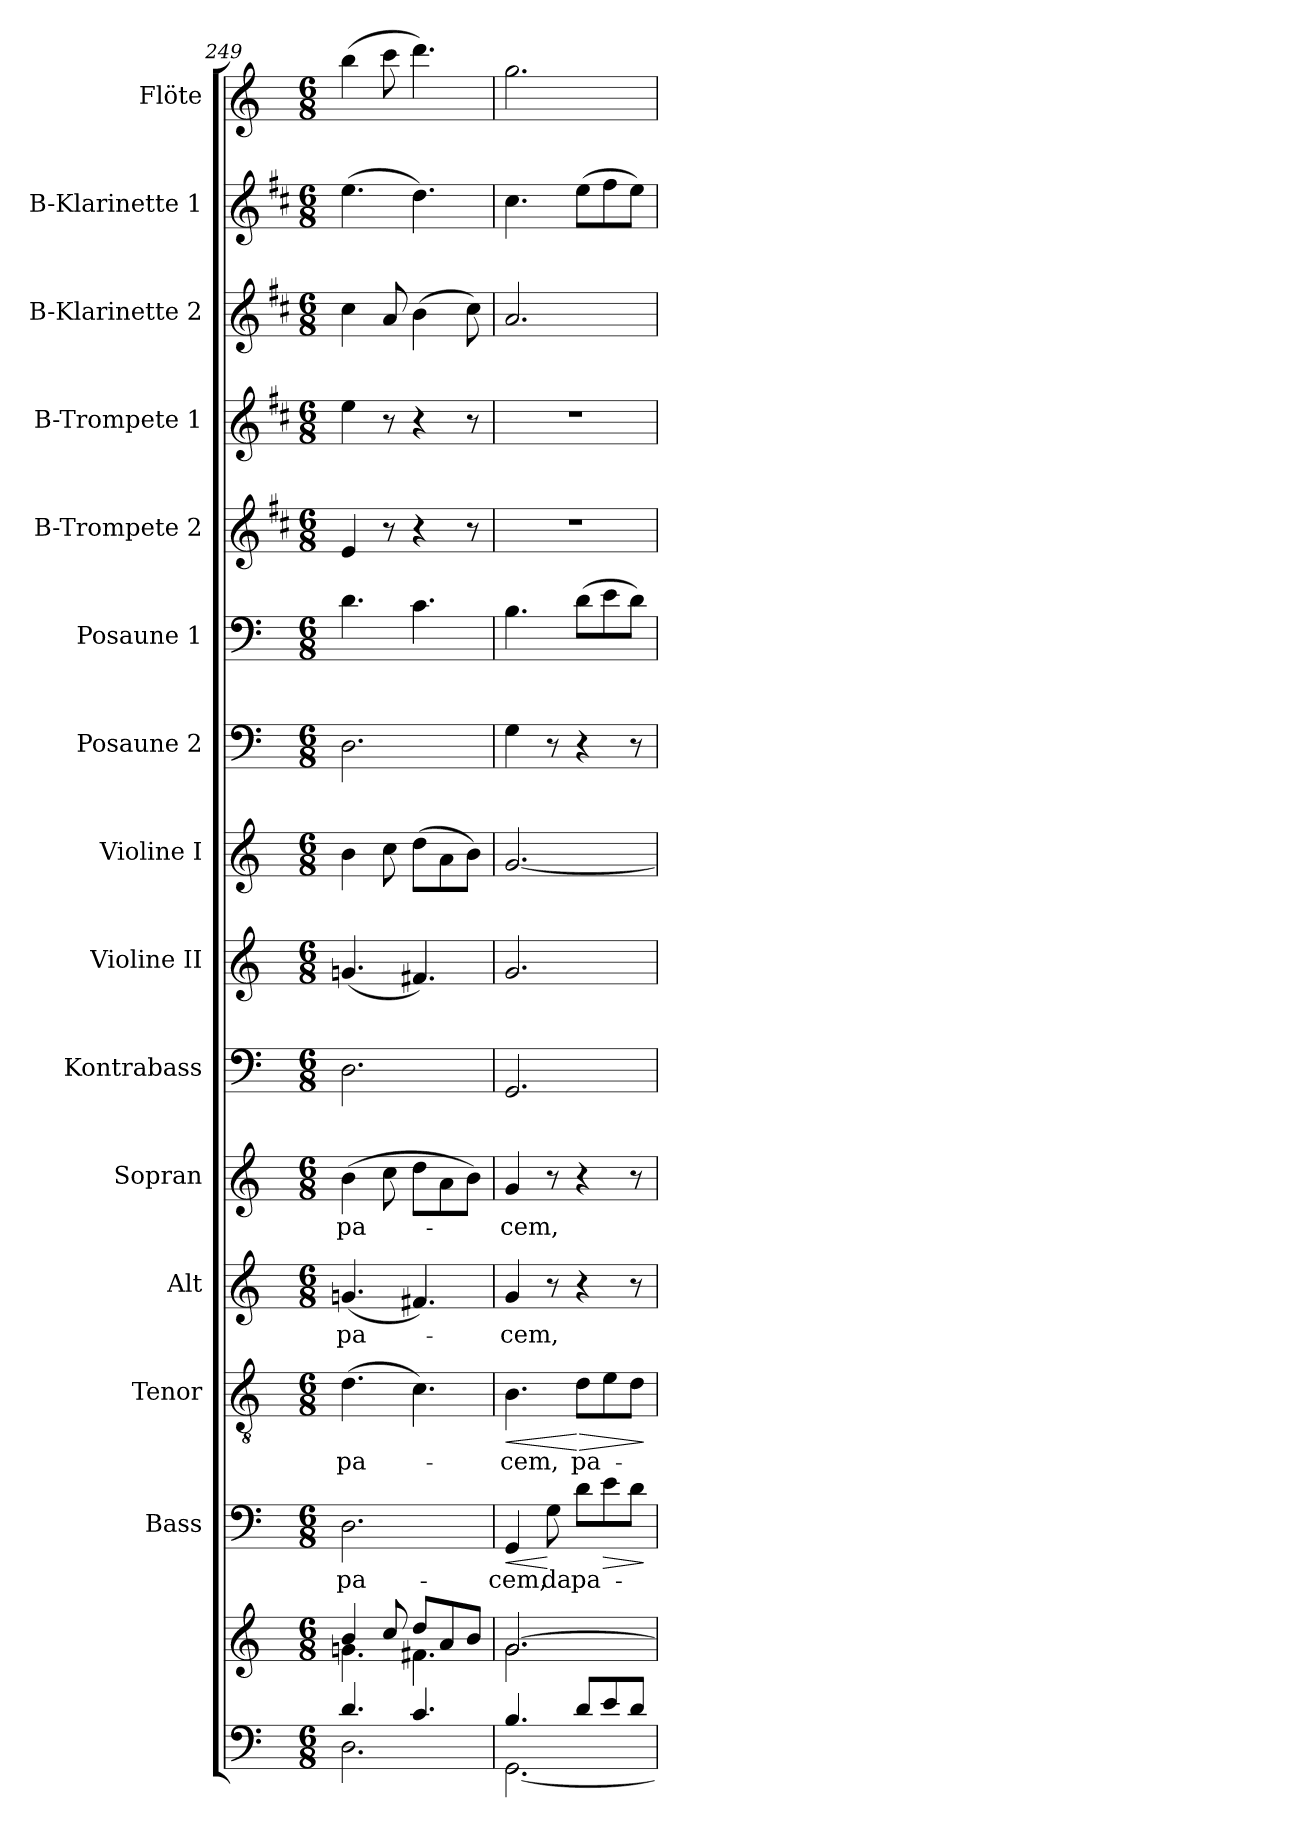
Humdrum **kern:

**kern	**kern	**kern	**text	**dynam	**kern	**text	**dynam	**kern	**text	**kern	**text	**kern	**kern	**kern	**kern	**kern	**kern	**kern	**kern	**kern	**kern
*part15	*part15	*part14	*part14	*part14	*part13	*part13	*part13	*part12	*part12	*part11	*part11	*part10	*part9	*part8	*part7	*part6	*part5	*part4	*part3	*part2	*part1
*staff16	*staff15	*staff14	*staff14	*staff14	*staff13	*staff13	*staff13	*staff12	*staff12	*staff11	*staff11	*staff10	*staff9	*staff8	*staff7	*staff6	*staff5	*staff4	*staff3	*staff2	*staff1
*	*	*I"Bass	*	*	*I"Tenor	*	*	*I"Alt	*	*I"Sopran	*	*I"Kontrabass	*I"Violine II	*I"Violine I	*I"Posaune 2	*I"Posaune 1	*I"B-Trompete 2	*I"B-Trompete 1	*I"B-Klarinette 2	*I"B-Klarinette 1	*I"Flöte
*	*	*I'B.	*	*	*I'T.	*	*	*I'A.	*	*I'S.	*	*I'Kb.	*I'Vl. II	*I'Vl. I	*I'Pos. 2	*I'Pos. 1	*I'B Trp. 2	*I'B Trp. 1	*I'B Kl. 2	*I'B Kl. 1	*I'Fl.
*clefF4	*clefG2	*clefF4	*	*	*clefGv2	*	*	*clefG2	*	*clefG2	*	*clefF4	*clefG2	*clefG2	*clefF4	*clefF4	*clefG2	*clefG2	*clefG2	*clefG2	*clefG2
*	*	*	*	*	*	*	*	*	*	*	*	*ITrd7c12	*	*	*	*	*ITrd1c2	*ITrd1c2	*ITrd1c2	*ITrd1c2	*
*k[]	*k[]	*k[]	*	*	*k[]	*	*	*k[]	*	*k[]	*	*k[]	*k[]	*k[]	*k[]	*k[]	*k[]	*k[]	*k[]	*k[]	*k[]
*C:	*C:	*C:	*	*	*C:	*	*	*C:	*	*C:	*	*C:	*C:	*C:	*C:	*C:	*C:	*C:	*C:	*C:	*C:
*M6/8	*M6/8	*M6/8	*	*	*M6/8	*	*	*M6/8	*	*M6/8	*	*M6/8	*M6/8	*M6/8	*M6/8	*M6/8	*M6/8	*M6/8	*M6/8	*M6/8	*M6/8
=249	=249	=249	=249	=249	=249	=249	=249	=249	=249	=249	=249	=249	=249	=249	=249	=249	=249	=249	=249	=249	=249
*^	*^	*	*	*	*	*	*	*	*	*	*	*	*	*	*	*	*	*	*	*	*
!	!	!	!	!	!LO:LY:b	!	!	!LO:LY:b	!	!	!LO:LY:b	!	!LO:LY:b	!	!	!	!	!	!	!	!	!	!
4.d/	2.D\	4b/	4.gn\	2.D\	pa-	.	(>4.d\	pa-	.	(<4.gn/	pa-	(>4b\	pa-	2.DD\	(<4.gn/	4b\	2.D\	4.d\	4d/	4dd\	4b\	(>4.dd\	(>4bb\
.	.	8cc/	.	.	.	.	.	.	.	.	.	8cc\	.	.	.	8cc\	.	.	8r	8r	8g/	.	8ccc\
4.c/	.	8dd/L	4.f#X\	.	.	.	4.c\)	.	.	4.f#X/)	.	8dd\L	.	.	4.f#X/)	(>8dd\L	.	4.c\	4r	4r	(>4a\	4.cc\)	4.ddd\)
.	.	8a/	.	.	.	.	.	.	.	.	.	8a\	.	.	.	8a\	.	.	.	.	.	.	.
.	.	8b/J	.	.	.	.	.	.	.	.	.	8b\J)	.	.	.	8b\J)	.	.	8r	8r	8b\)	.	.
=250	=250	=250	=250	=250	=250	=250	=250	=250	=250	=250	=250	=250	=250	=250	=250	=250	=250	=250	=250	=250	=250	=250	=250
!	!	!	!	!	!LO:LY:b	!LO:HP:b	!	!LO:LY:b	!LO:HP:b	!	!LO:LY:b	!	!LO:LY:b	!	!	!	!	!	!	!	!	!	!
4.B/	[<2.GG\	[>2.g/	2.g\	4GG/	-cem,	<	4.B\	-cem,	<	4g/	-cem,	4g/	-cem,	2.GGG/	2.g/	[2.g/	4G\	4.B\	2.r	2.r	2.g/	4.b\	2.gg\
!	!	!	!	!	!LO:LY:b	!	!	!	!	!	!	!	!	!	!	!	!	!	!	!	!	!	!
.	.	.	.	8G\	da	[	.	.	.	8r	.	8r	.	.	.	.	8r	.	.	.	.	.	.
!	!	!	!	!	!LO:LY:b	!	!	!LO:LY:b	!LO:HP:n=1:b	!	!	!	!	!	!	!	!	!	!	!	!	!	!
8d/L	.	.	.	8d\L	pa-	.	8d\L	pa-	[ >	4r	.	4r	.	.	.	.	4r	(>8d\L	.	.	.	(>8dd\L	.
!	!	!	!	!	!	!LO:HP:b	!	!	!	!	!	!	!	!	!	!	!	!	!	!	!	!	!
8e/	.	.	.	8e\	.	>	8e\	.	.	.	.	.	.	.	.	.	.	8e\	.	.	.	8ee\	.
8d/J	.	.	.	8d\J	.	.	8d\J	.	.	8r	.	8r	.	.	.	.	8r	8d\J)	.	.	.	8dd\J)	.
*v	*v	*	*	*	*	*	*	*	*	*	*	*	*	*	*	*	*	*	*	*	*	*	*
*	*v	*v	*	*	*	*	*	*	*	*	*	*	*	*	*	*	*	*	*	*	*	*
.	.	.	.	]	.	.	]	.	.	.	.	.	.	.	.	.	.	.	.	.	.
=	=	=	=	=	=	=	=	=	=	=	=	=	=	=	=	=	=	=	=	=	=
*-	*-	*-	*-	*-	*-	*-	*-	*-	*-	*-	*-	*-	*-	*-	*-	*-	*-	*-	*-	*-	*-
